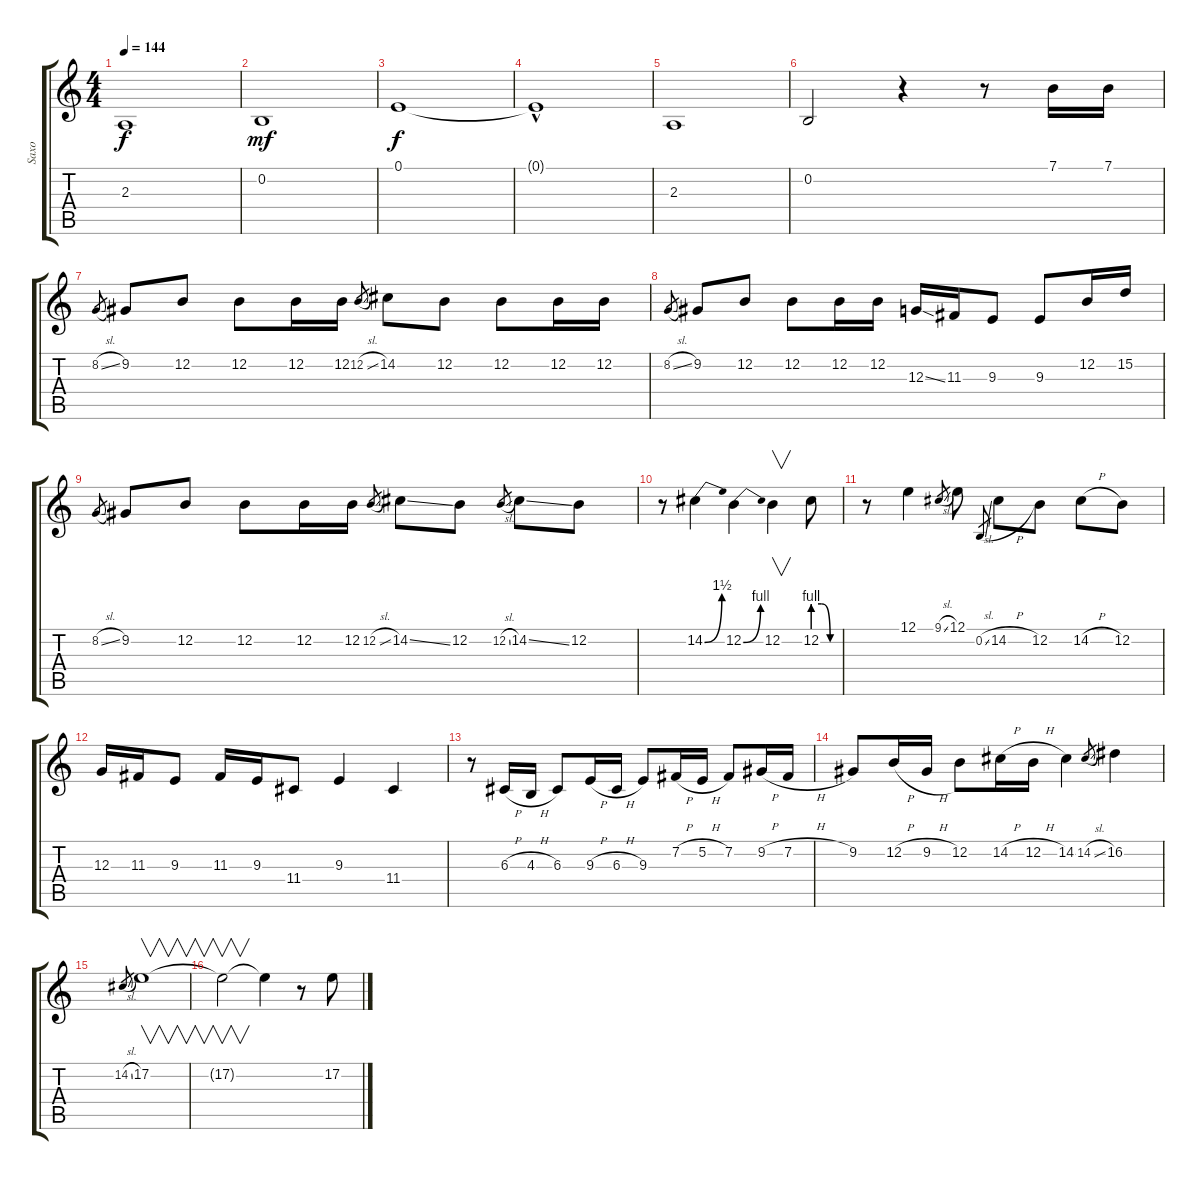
\track ("Saxo" "Saxo") {instrument tenorsax}
\staff {score tabs}
\tuning (E4 B3 G3 D3 A2 E2) {hide}
\ts (4 4)
\tempo 144
\clef g2
\ks c
2.3.1{dy f} |
0.2.1{dy mf} |
0.1.1{dy f} |
0.1{hac t}.1 |
2.3.1 |
0.2.2 r.4 r.8 7.1.16 7.1.16 |
8.2{sl}.8{gr} 9.2.8 12.2.8 12.2.8 12.2.16 12.2.16 12.2{sl}.8{gr} 14.2.8 12.2.8 12.2.8 12.2.16 12.2.16 |
8.2{sl}.8{gr} 9.2.8 12.2.8 12.2.8 12.2.16 12.2.16 12.3{ss}.16 11.3.16 9.3.8 9.3.8 12.2.16 15.2.16 |
8.2{sl}.8{gr} 9.2.8 12.2.8 12.2.8 12.2.16 12.2.16 12.2{sl}.8{gr} 14.2{ss}.8 12.2.8 12.2{sl}.8{gr} 14.2{ss}.8 12.2.8 |
r.8 14.2{be (bend 0 0 60 6)}.4 12.2{be (bend 0 0 60 4)}.4 12.2.4{v} 12.2{be (custom 0 4 20 4 40 0 60 0)}.8 |
r.8 12.1.4 9.1{sl}.8{gr} 12.1.8 0.2{sl}.8{gr} 14.2{h}.8 12.2.8 14.2{h}.8 12.2.8 |
12.3.16 11.3.16 9.3.8 11.3.16 9.3.16 11.4.8 9.3.4 11.4.4 |
r.8 6.3{h}.16 4.3{h}.16 6.3.8 9.3{h}.16 6.3{h}.16 9.3.8 7.2{h}.16 5.2{h}.16 7.2.8 9.2{h}.16 7.2{h}.16 |
9.2.8 12.2{h}.16 9.2{h}.16 12.2.8 14.2{h}.16 12.2{h}.16 14.2.4 14.2{sl}.8{gr} 16.2.4 |
14.2{sl}.8{gr} 17.2.1{v} |
17.2{t}.2{v} 17.2{t}.4 r.8 17.2.8
